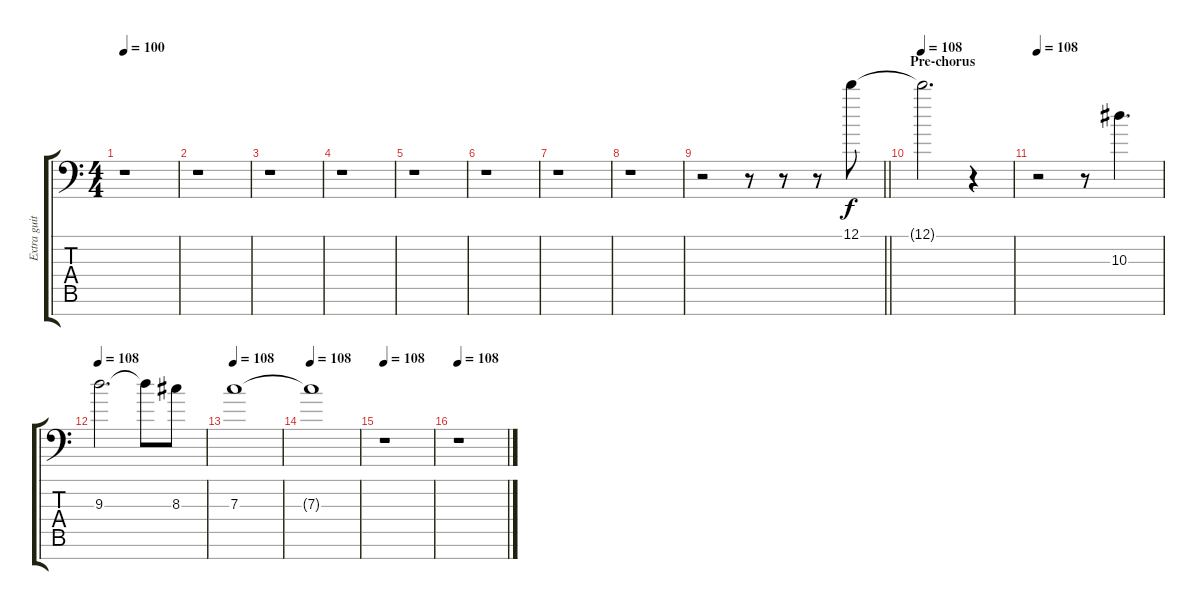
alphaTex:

\track ("Extra guitar" "Extra guit") {instrument electricguitarclean}
\staff {score tabs}
\tuning (D4 A3 F3 C3 G2 D2 A1) {hide}
\ts (4 4)
\tempo 100
\clef f4
\ks c
r.1{dy pp} |
r.1 |
r.1 |
r.1 |
r.1 |
r.1 |
r.1 |
r.1 |
\barLineRight lightlight
r.2 r.8 r.8 r.8 12.1.8{dy f} |
\section ("" "Pre-chorus")
\tempo 108
12.1{t}.2{d} r.4 |
\tempo 108
r.2 r.8 10.3.4{d} |
\tempo 108
9.3.2{d} 9.3{t}.8 8.3.8 |
\tempo 108
7.3.1 |
\tempo 108
7.3{t}.1 |
\tempo 108
r.1 |
\tempo 108
r.1
